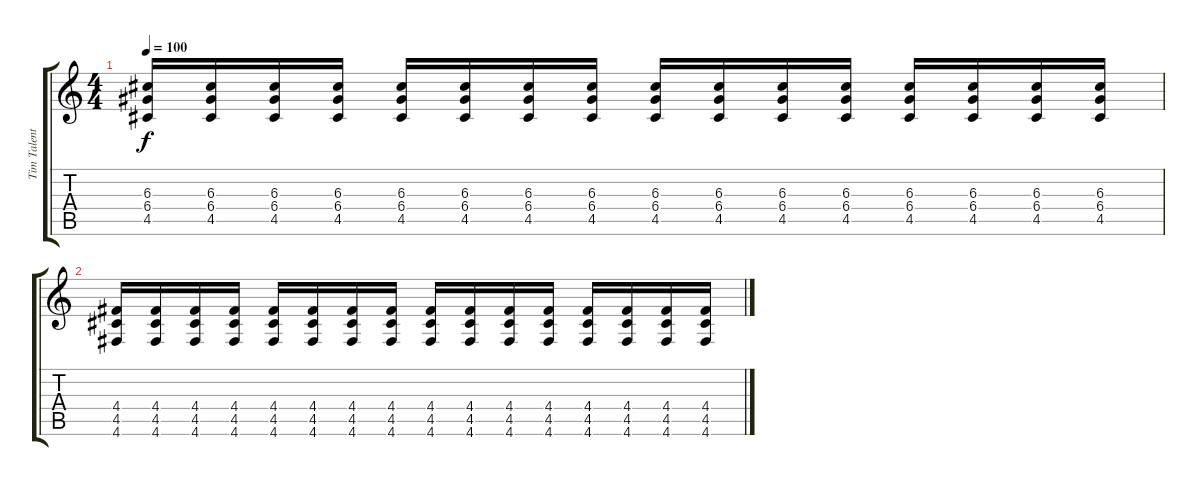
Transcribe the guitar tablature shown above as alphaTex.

\track ("Tim Talent" "Tim Talent") {instrument overdrivenguitar}
\staff {score tabs}
\tuning (E4 B3 G3 D3 A2 D2) {hide}
\ts (4 4)
\tempo 100
\clef g2
\ks c
(6.3 6.4 4.5).16{dy f} (6.3 6.4 4.5).16 (6.3 6.4 4.5).16 (6.3 6.4 4.5).16 (6.3 6.4 4.5).16 (6.3 6.4 4.5).16 (6.3 6.4 4.5).16 (6.3 6.4 4.5).16 (6.3 6.4 4.5).16 (6.3 6.4 4.5).16 (6.3 6.4 4.5).16 (6.3 6.4 4.5).16 (6.3 6.4 4.5).16 (6.3 6.4 4.5).16 (6.3 6.4 4.5).16 (6.3 6.4 4.5).16 |
(4.4 4.5 4.6).16 (4.4 4.5 4.6).16 (4.4 4.5 4.6).16 (4.4 4.5 4.6).16 (4.4 4.5 4.6).16 (4.4 4.5 4.6).16 (4.4 4.5 4.6).16 (4.4 4.5 4.6).16 (4.4 4.5 4.6).16 (4.4 4.5 4.6).16 (4.4 4.5 4.6).16 (4.4 4.5 4.6).16 (4.4 4.5 4.6).16 (4.4 4.5 4.6).16 (4.4 4.5 4.6).16 (4.4 4.5 4.6).16
